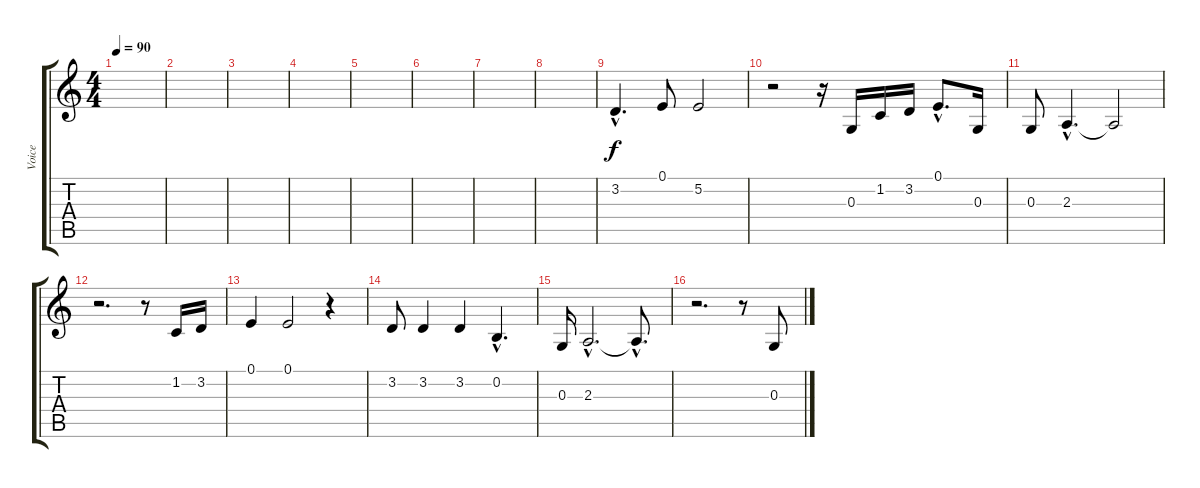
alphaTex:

\track ("Voice" "Voice") {instrument lead8bassandlead}
\staff {score tabs}
\tuning (E4 B3 G3 D3 A2 E2) {hide}
\ts (4 4)
\tempo 90
\clef g2
\ks c
|
|
|
|
|
|
|
|
3.2{hac}.4{d} 0.1.8 5.2.2 |
r.2 r.16 0.3.16 1.2.16 3.2.16 0.1{hac}.8{d} 0.3.16 |
0.3.8 2.3{hac}.4{d} 2.3{t}.2 |
r.2{d} r.8 1.2.16 3.2.16 |
0.1.4 0.1.2 r.4 |
3.2.8 3.2.4 3.2.4 0.2{hac}.4{d} |
0.3.16 2.3{hac}.2{d} 2.3{hac t}.8{d} |
r.2{d} r.8 0.3.8
